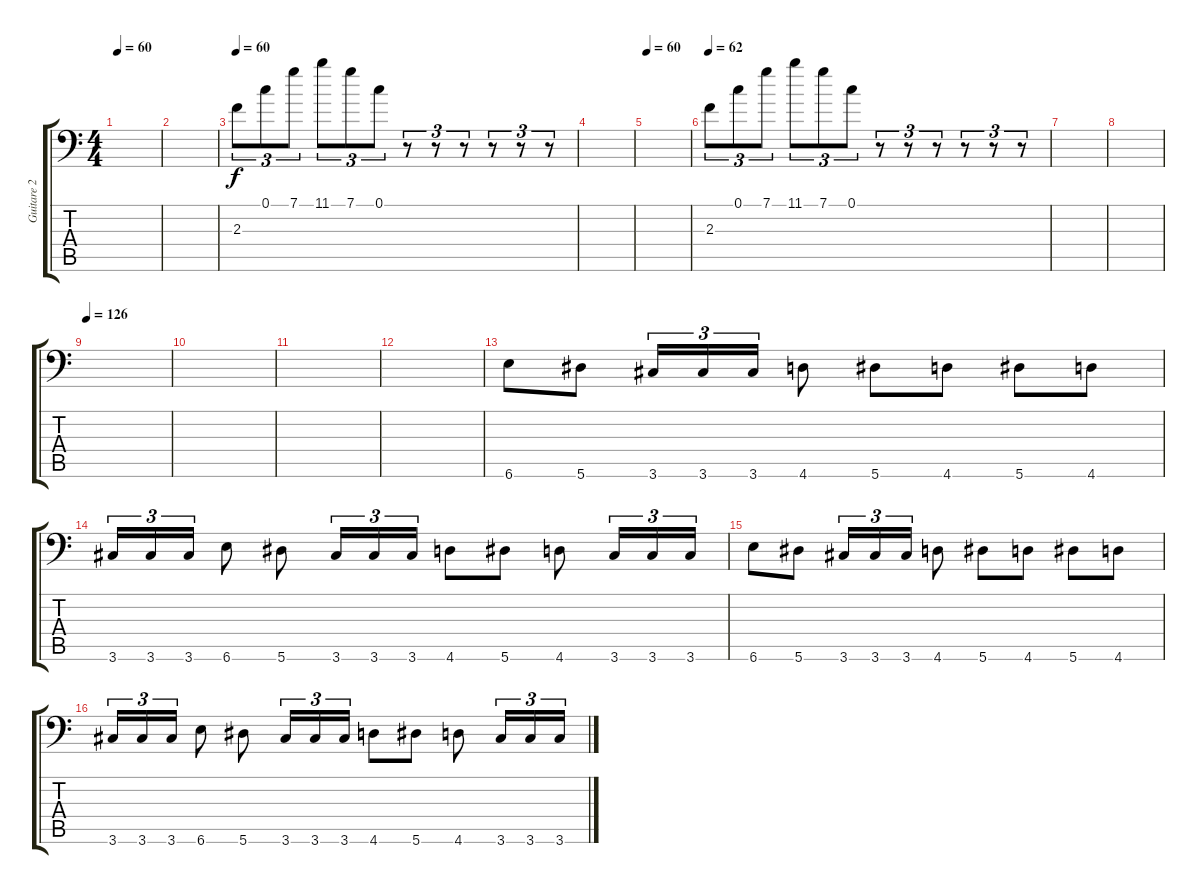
\track ("Guitare 2" "Guitare 2") {instrument overdrivenguitar}
\staff {score tabs}
\tuning (C4 G3 Eb3 Bb2 F2 Bb1) {hide}
\ts (4 4)
\tempo 60
\clef f4
\ks c
|
|
\tempo 60
2.3.8{tu (3 2) balance 8 instrument electricguitarclean} 0.1.8{tu (3 2)} 7.1.8{tu (3 2)} 11.1.8{tu (3 2)} 7.1.8{tu (3 2)} 0.1.8{tu (3 2)} r.8{tu (3 2)} r.8{tu (3 2)} r.8{tu (3 2)} r.8{tu (3 2)} r.8{tu (3 2)} r.8{tu (3 2)} |
|
\tempo 60
|
\tempo 62
2.3.8{tu (3 2) balance 8 instrument electricguitarclean} 0.1.8{tu (3 2)} 7.1.8{tu (3 2)} 11.1.8{tu (3 2)} 7.1.8{tu (3 2)} 0.1.8{tu (3 2)} r.8{tu (3 2)} r.8{tu (3 2)} r.8{tu (3 2)} r.8{tu (3 2)} r.8{tu (3 2)} r.8{tu (3 2)} |
|
|
\tempo 126
|
|
|
|
6.6.8{instrument overdrivenguitar} 5.6.8 3.6.16{tu (3 2)} 3.6.16{tu (3 2)} 3.6.16{tu (3 2)} 4.6.8 5.6.8 4.6.8 5.6.8 4.6.8 |
3.6.16{tu (3 2)} 3.6.16{tu (3 2)} 3.6.16{tu (3 2)} 6.6.8 5.6.8 3.6.16{tu (3 2)} 3.6.16{tu (3 2)} 3.6.16{tu (3 2)} 4.6.8 5.6.8 4.6.8 3.6.16{tu (3 2)} 3.6.16{tu (3 2)} 3.6.16{tu (3 2)} |
6.6.8 5.6.8 3.6.16{tu (3 2)} 3.6.16{tu (3 2)} 3.6.16{tu (3 2)} 4.6.8 5.6.8 4.6.8 5.6.8 4.6.8 |
3.6.16{tu (3 2)} 3.6.16{tu (3 2)} 3.6.16{tu (3 2)} 6.6.8 5.6.8 3.6.16{tu (3 2)} 3.6.16{tu (3 2)} 3.6.16{tu (3 2)} 4.6.8 5.6.8 4.6.8 3.6.16{tu (3 2)} 3.6.16{tu (3 2)} 3.6.16{tu (3 2)}
